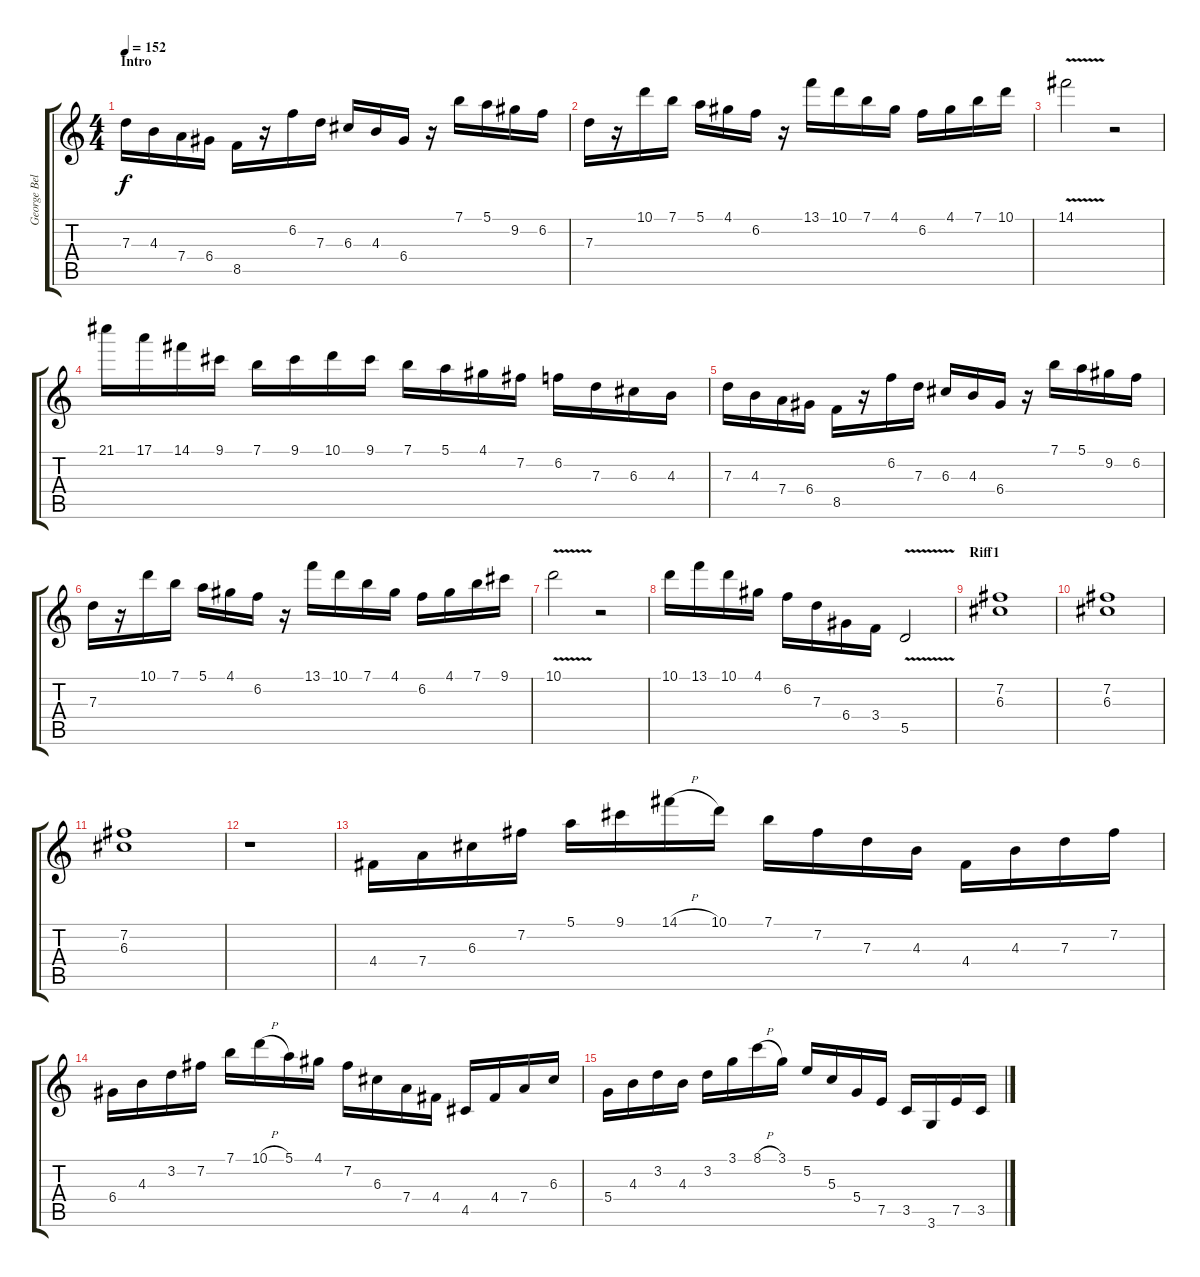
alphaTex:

\track ("George Bellas" "George Bel") {instrument overdrivenguitar}
\staff {score tabs}
\tuning (E4 B3 G3 D3 A2 E2) {hide}
\ts (4 4)
\section ("" "Intro")
\tempo 152
\clef g2
\ks c
7.3.16{dy f instrument overdrivenguitar} 4.3.16 7.4.16 6.4.16 8.5.16 r.16 6.2.16 7.3.16 6.3.16 4.3.16 6.4.16 r.16 7.1.16 5.1.16 9.2.16 6.2.16 |
7.3.16 r.16 10.1.16 7.1.16 5.1.16 4.1.16 6.2.16 r.16 13.1.16 10.1.16 7.1.16 4.1.16 6.2.16 4.1.16 7.1.16 10.1.16 |
14.1{v}.2 r.2 |
21.1.16 17.1.16 14.1.16 9.1.16 7.1.16 9.1.16 10.1.16 9.1.16 7.1.16 5.1.16 4.1.16 7.2.16 6.2.16 7.3.16 6.3.16 4.3.16 |
7.3.16 4.3.16 7.4.16 6.4.16 8.5.16 r.16 6.2.16 7.3.16 6.3.16 4.3.16 6.4.16 r.16 7.1.16 5.1.16 9.2.16 6.2.16 |
7.3.16 r.16 10.1.16 7.1.16 5.1.16 4.1.16 6.2.16 r.16 13.1.16 10.1.16 7.1.16 4.1.16 6.2.16 4.1.16 7.1.16 9.1.16 |
10.1{v}.2 r.2 |
10.1.16 13.1.16 10.1.16 4.1.16 6.2.16 7.3.16 6.4.16 3.4.16 5.5{v}.2 |
\section ("" "Riff1")
(7.2 6.3).1 |
(7.2 6.3).1 |
(7.2 6.3).1 |
r.1 |
4.4.16 7.4.16 6.3.16 7.2.16 5.1.16 9.1.16 14.1{h}.16 10.1.16 7.1.16 7.2.16 7.3.16 4.3.16 4.4.16 4.3.16 7.3.16 7.2.16 |
6.4.16 4.3.16 3.2.16 7.2.16 7.1.16 10.1{h}.16 5.1.16 4.1.16 7.2.16 6.3.16 7.4.16 4.4.16 4.5.16 4.4.16 7.4.16 6.3.16 |
5.4.16 4.3.16 3.2.16 4.3.16 3.2.16 3.1.16 8.1{h}.16 3.1.16 5.2.16 5.3.16 5.4.16 7.5.16 3.5.16 3.6.16 7.5.16 3.5.16
